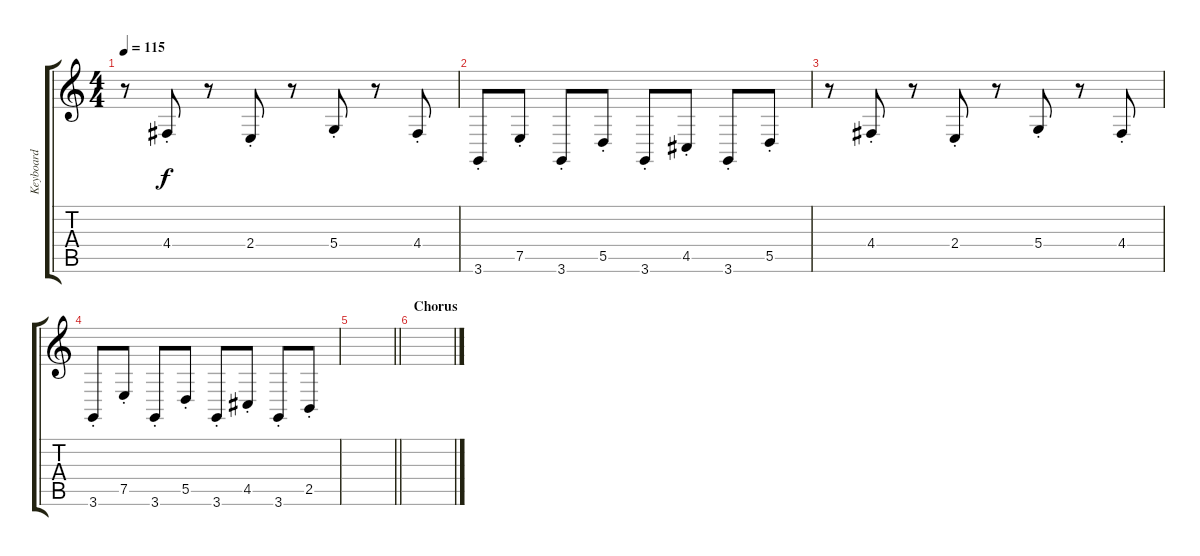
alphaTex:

\track ("Keyboard" "Keyboard") {instrument lead8bassandlead}
\staff {score tabs}
\tuning (E4 B3 G3 D3 A2 E2) {hide}
\ts (4 4)
\tempo 115
\clef g2
\ks c
r.8{dy f} 4.4{st}.8 r.8 2.4{st}.8 r.8 5.4{st}.8 r.8 4.4{st}.8 |
3.6{st}.8 7.5{st}.8 3.6{st}.8 5.5{st}.8 3.6{st}.8 4.5{st}.8 3.6{st}.8 5.5{st}.8 |
r.8 4.4{st}.8 r.8 2.4{st}.8 r.8 5.4{st}.8 r.8 4.4{st}.8 |
3.6{st}.8 7.5{st}.8 3.6{st}.8 5.5{st}.8 3.6{st}.8 4.5{st}.8 3.6{st}.8 2.5{st}.8 |
\barLineRight lightlight
|
\section ("" "Chorus")
